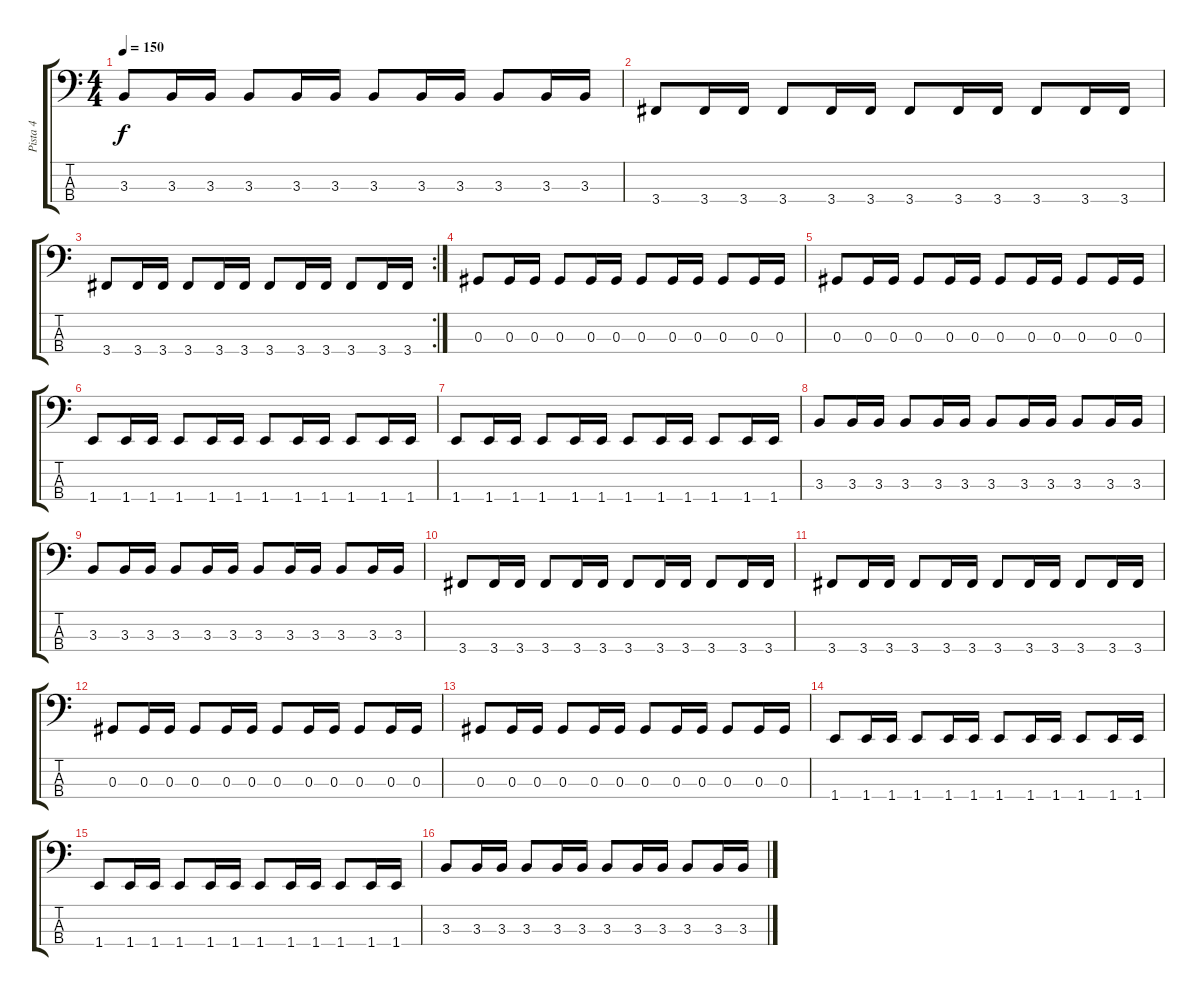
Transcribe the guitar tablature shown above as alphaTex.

\track ("Pista 4" "Pista 4") {instrument electricbassfinger}
\staff {score tabs}
\tuning (Gb2 Db2 Ab1 Eb1) {hide}
\ts (4 4)
\tempo 150
\clef f4
\ks c
3.3.8{dy f} 3.3.16 3.3.16 3.3.8 3.3.16 3.3.16 3.3.8 3.3.16 3.3.16 3.3.8 3.3.16 3.3.16 |
3.4.8 3.4.16 3.4.16 3.4.8 3.4.16 3.4.16 3.4.8 3.4.16 3.4.16 3.4.8 3.4.16 3.4.16 |
\rc 2
3.4.8 3.4.16 3.4.16 3.4.8 3.4.16 3.4.16 3.4.8 3.4.16 3.4.16 3.4.8 3.4.16 3.4.16 |
0.3.8 0.3.16 0.3.16 0.3.8 0.3.16 0.3.16 0.3.8 0.3.16 0.3.16 0.3.8 0.3.16 0.3.16 |
0.3.8 0.3.16 0.3.16 0.3.8 0.3.16 0.3.16 0.3.8 0.3.16 0.3.16 0.3.8 0.3.16 0.3.16 |
1.4.8 1.4.16 1.4.16 1.4.8 1.4.16 1.4.16 1.4.8 1.4.16 1.4.16 1.4.8 1.4.16 1.4.16 |
1.4.8 1.4.16 1.4.16 1.4.8 1.4.16 1.4.16 1.4.8 1.4.16 1.4.16 1.4.8 1.4.16 1.4.16 |
3.3.8 3.3.16 3.3.16 3.3.8 3.3.16 3.3.16 3.3.8 3.3.16 3.3.16 3.3.8 3.3.16 3.3.16 |
3.3.8 3.3.16 3.3.16 3.3.8 3.3.16 3.3.16 3.3.8 3.3.16 3.3.16 3.3.8 3.3.16 3.3.16 |
3.4.8 3.4.16 3.4.16 3.4.8 3.4.16 3.4.16 3.4.8 3.4.16 3.4.16 3.4.8 3.4.16 3.4.16 |
3.4.8 3.4.16 3.4.16 3.4.8 3.4.16 3.4.16 3.4.8 3.4.16 3.4.16 3.4.8 3.4.16 3.4.16 |
0.3.8 0.3.16 0.3.16 0.3.8 0.3.16 0.3.16 0.3.8 0.3.16 0.3.16 0.3.8 0.3.16 0.3.16 |
0.3.8 0.3.16 0.3.16 0.3.8 0.3.16 0.3.16 0.3.8 0.3.16 0.3.16 0.3.8 0.3.16 0.3.16 |
1.4.8 1.4.16 1.4.16 1.4.8 1.4.16 1.4.16 1.4.8 1.4.16 1.4.16 1.4.8 1.4.16 1.4.16 |
1.4.8 1.4.16 1.4.16 1.4.8 1.4.16 1.4.16 1.4.8 1.4.16 1.4.16 1.4.8 1.4.16 1.4.16 |
3.3.8 3.3.16 3.3.16 3.3.8 3.3.16 3.3.16 3.3.8 3.3.16 3.3.16 3.3.8 3.3.16 3.3.16
